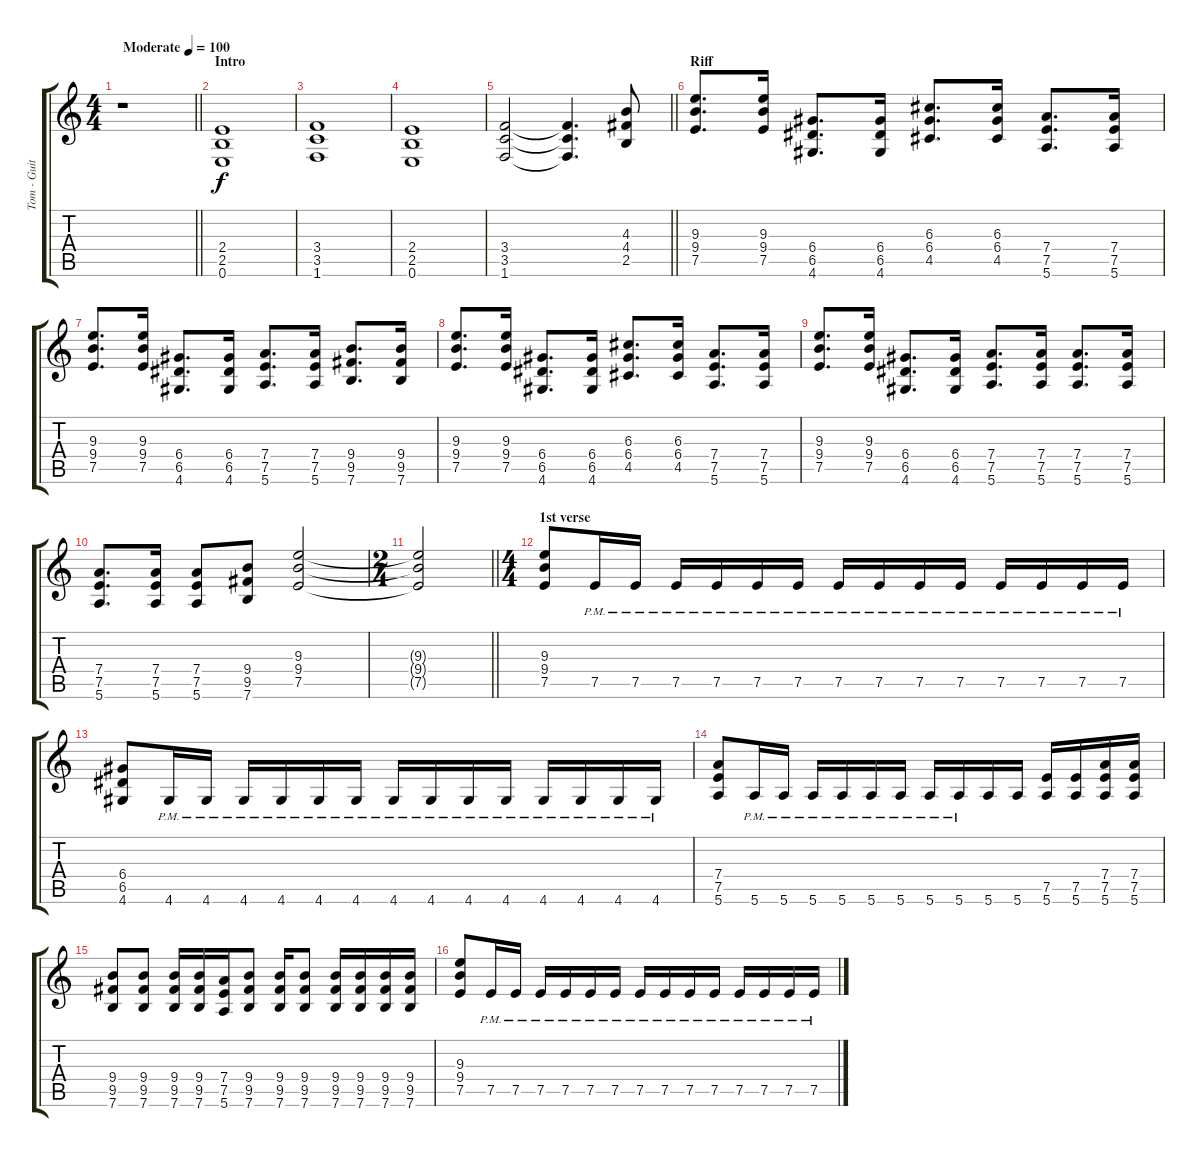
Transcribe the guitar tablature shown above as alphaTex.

\track ("Tom - Guitar" "Tom - Guit") {instrument overdrivenguitar}
\staff {score tabs}
\tuning (E4 B3 G3 D3 A2 E2) {hide}
\ts (4 4)
\tempo (100 "Moderate")
\clef g2
\barLineRight lightlight
\ks c
r.1{dy f instrument overdrivenguitar} |
\section ("" "Intro")
(2.4 2.5 0.6).1 |
(3.4 3.5 1.6).1 |
(2.4 2.5 0.6).1 |
\barLineRight lightlight
(3.4 3.5 1.6).2 (3.4{t} 3.5{t} 1.6{t}).4{d} (4.3 4.4 2.5).8 |
\section ("" "Riff")
(9.3 9.4 7.5).8{d} (9.3 9.4 7.5).16 (6.4 6.5 4.6).8{d} (6.4 6.5 4.6).16 (6.3 6.4 4.5).8{d} (6.3 6.4 4.5).16 (7.4 7.5 5.6).8{d} (7.4 7.5 5.6).16 |
(9.3 9.4 7.5).8{d} (9.3 9.4 7.5).16 (6.4 6.5 4.6).8{d} (6.4 6.5 4.6).16 (7.4 7.5 5.6).8{d} (7.4 7.5 5.6).16 (9.4 9.5 7.6).8{d} (9.4 9.5 7.6).16 |
(9.3 9.4 7.5).8{d} (9.3 9.4 7.5).16 (6.4 6.5 4.6).8{d} (6.4 6.5 4.6).16 (6.3 6.4 4.5).8{d} (6.3 6.4 4.5).16 (7.4 7.5 5.6).8{d} (7.4 7.5 5.6).16 |
(9.3 9.4 7.5).8{d} (9.3 9.4 7.5).16 (6.4 6.5 4.6).8{d} (6.4 6.5 4.6).16 (7.4 7.5 5.6).8{d} (7.4 7.5 5.6).16 (7.4 7.5 5.6).8{d} (7.4 7.5 5.6).16 |
(7.4 7.5 5.6).8{d} (7.4 7.5 5.6).16 (7.4 7.5 5.6).8 (9.4 9.5 7.6).8 (9.3 9.4 7.5).2 |
\ts (2 4)
\barLineRight lightlight
(9.3{t} 9.4{t} 7.5{t}).2 |
\ts (4 4)
\section ("" "1st verse")
(9.3 9.4 7.5).8 7.5{pm}.16 7.5{pm}.16 7.5{pm}.16 7.5{pm}.16 7.5{pm}.16 7.5{pm}.16 7.5{pm}.16 7.5{pm}.16 7.5{pm}.16 7.5{pm}.16 7.5{pm}.16 7.5{pm}.16 7.5{pm}.16 7.5{pm}.16 |
(6.4 6.5 4.6).8 4.6{pm}.16 4.6{pm}.16 4.6{pm}.16 4.6{pm}.16 4.6{pm}.16 4.6{pm}.16 4.6{pm}.16 4.6{pm}.16 4.6{pm}.16 4.6{pm}.16 4.6{pm}.16 4.6{pm}.16 4.6{pm}.16 4.6{pm}.16 |
(7.4 7.5 5.6).8 5.6{pm}.16 5.6{pm}.16 5.6{pm}.16 5.6{pm}.16 5.6{pm}.16 5.6{pm}.16 5.6{pm}.16 5.6{pm}.16 5.6.16 5.6.16 (7.5 5.6).16 (7.5 5.6).16 (7.4 7.5 5.6).16 (7.4 7.5 5.6).16 |
(9.4 9.5 7.6).8 (9.4 9.5 7.6).8 (9.4 9.5 7.6).16 (9.4 9.5 7.6).16 (7.4 7.5 5.6).16 (9.4 9.5 7.6).8 (9.4 9.5 7.6).16 (9.4 9.5 7.6).8 (9.4 9.5 7.6).16 (9.4 9.5 7.6).16 (9.4 9.5 7.6).16 (9.4 9.5 7.6).16 |
(9.3 9.4 7.5).8 7.5{pm}.16 7.5{pm}.16 7.5{pm}.16 7.5{pm}.16 7.5{pm}.16 7.5{pm}.16 7.5{pm}.16 7.5{pm}.16 7.5{pm}.16 7.5{pm}.16 7.5{pm}.16 7.5{pm}.16 7.5{pm}.16 7.5{pm}.16
